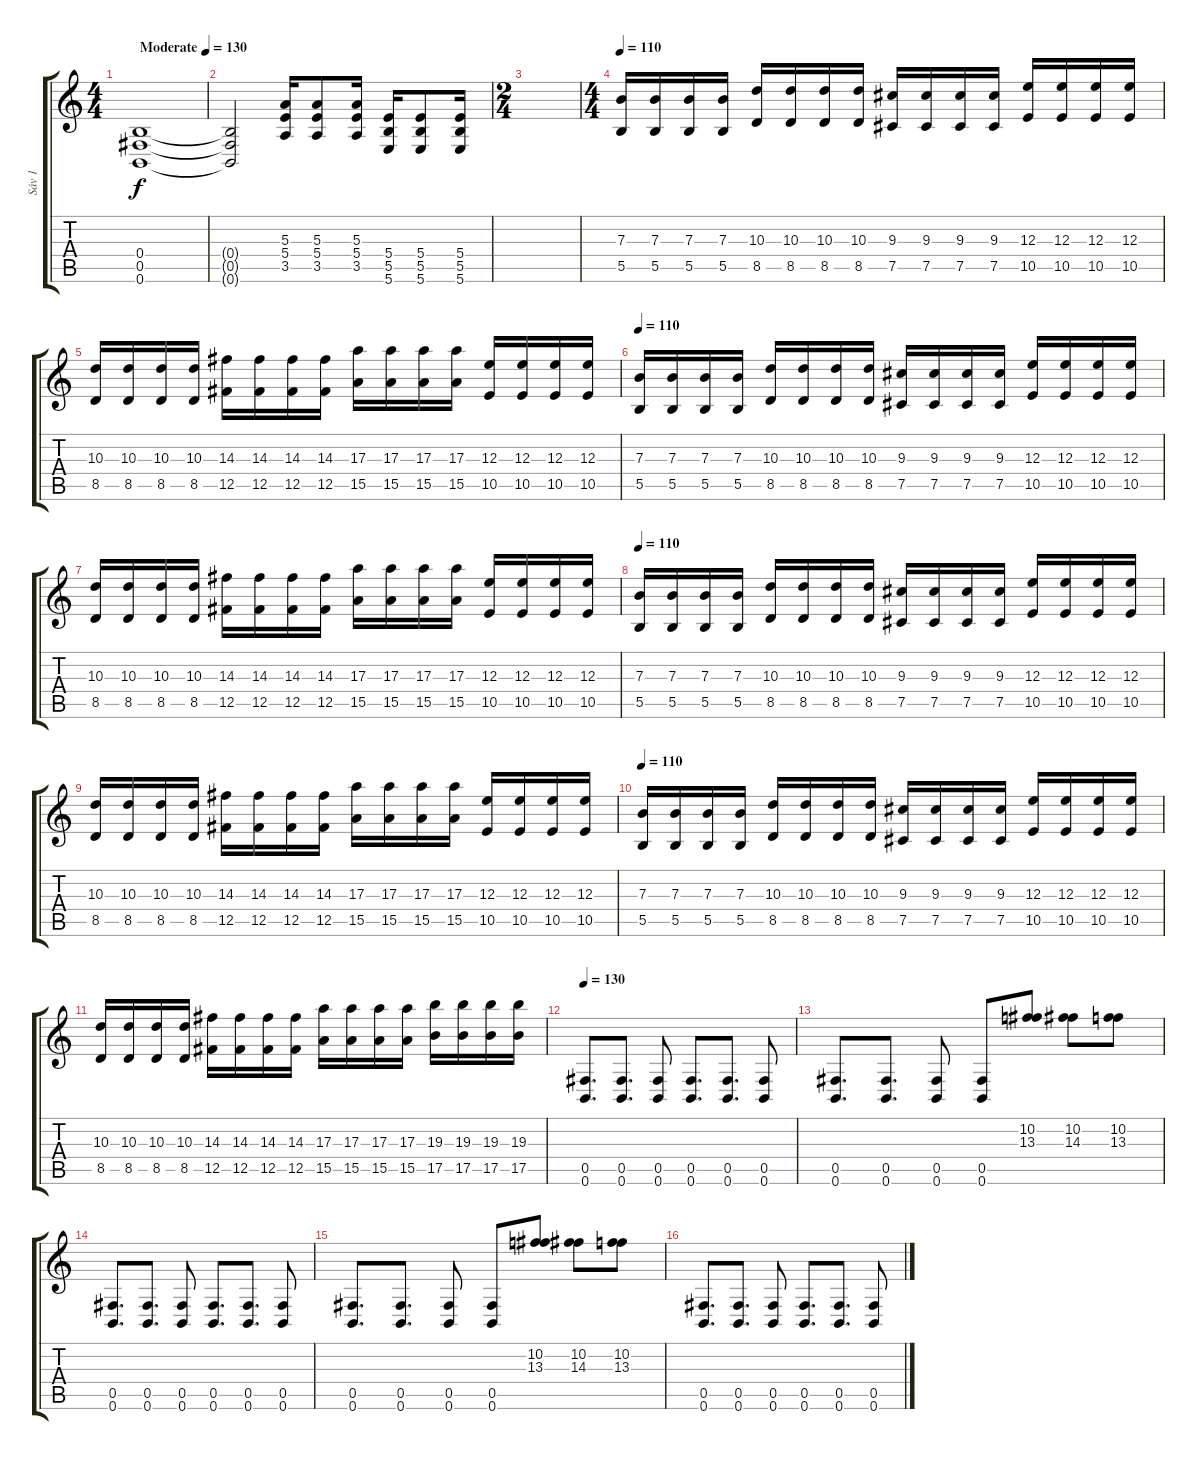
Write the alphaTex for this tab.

\track ("Sáv 1" "Sáv 1") {instrument distortionguitar}
\staff {score tabs}
\tuning (Db4 Ab3 E3 B2 Gb2 B1) {hide}
\ts (4 4)
\tempo (130 "Moderate")
\tempo 110
\tempo (130 "Moderate")
\clef g2
\ks c
(0.4 0.5 0.6).1{dy f instrument distortionguitar} |
(0.4{t} 0.5{t} 0.6{t}).2 (5.3 5.4 3.5).16 (5.3 5.4 3.5).8 (5.3 5.4 3.5).16 (5.4 5.5 5.6).16 (5.4 5.5 5.6).8 (5.4 5.5 5.6).16 |
\ts (2 4)
|
\ts (4 4)
\tempo 110
(7.3 5.5).16 (7.3 5.5).16 (7.3 5.5).16 (7.3 5.5).16 (10.3 8.5).16 (10.3 8.5).16 (10.3 8.5).16 (10.3 8.5).16 (9.3 7.5).16 (9.3 7.5).16 (9.3 7.5).16 (9.3 7.5).16 (12.3 10.5).16 (12.3 10.5).16 (12.3 10.5).16 (12.3 10.5).16 |
(10.3 8.5).16 (10.3 8.5).16 (10.3 8.5).16 (10.3 8.5).16 (14.3 12.5).16 (14.3 12.5).16 (14.3 12.5).16 (14.3 12.5).16 (17.3 15.5).16 (17.3 15.5).16 (17.3 15.5).16 (17.3 15.5).16 (12.3 10.5).16 (12.3 10.5).16 (12.3 10.5).16 (12.3 10.5).16 |
\tempo 110
(7.3 5.5).16 (7.3 5.5).16 (7.3 5.5).16 (7.3 5.5).16 (10.3 8.5).16 (10.3 8.5).16 (10.3 8.5).16 (10.3 8.5).16 (9.3 7.5).16 (9.3 7.5).16 (9.3 7.5).16 (9.3 7.5).16 (12.3 10.5).16 (12.3 10.5).16 (12.3 10.5).16 (12.3 10.5).16 |
(10.3 8.5).16 (10.3 8.5).16 (10.3 8.5).16 (10.3 8.5).16 (14.3 12.5).16 (14.3 12.5).16 (14.3 12.5).16 (14.3 12.5).16 (17.3 15.5).16 (17.3 15.5).16 (17.3 15.5).16 (17.3 15.5).16 (12.3 10.5).16 (12.3 10.5).16 (12.3 10.5).16 (12.3 10.5).16 |
\tempo 110
(7.3 5.5).16 (7.3 5.5).16 (7.3 5.5).16 (7.3 5.5).16 (10.3 8.5).16 (10.3 8.5).16 (10.3 8.5).16 (10.3 8.5).16 (9.3 7.5).16 (9.3 7.5).16 (9.3 7.5).16 (9.3 7.5).16 (12.3 10.5).16 (12.3 10.5).16 (12.3 10.5).16 (12.3 10.5).16 |
(10.3 8.5).16 (10.3 8.5).16 (10.3 8.5).16 (10.3 8.5).16 (14.3 12.5).16 (14.3 12.5).16 (14.3 12.5).16 (14.3 12.5).16 (17.3 15.5).16 (17.3 15.5).16 (17.3 15.5).16 (17.3 15.5).16 (12.3 10.5).16 (12.3 10.5).16 (12.3 10.5).16 (12.3 10.5).16 |
\tempo 110
(7.3 5.5).16 (7.3 5.5).16 (7.3 5.5).16 (7.3 5.5).16 (10.3 8.5).16 (10.3 8.5).16 (10.3 8.5).16 (10.3 8.5).16 (9.3 7.5).16 (9.3 7.5).16 (9.3 7.5).16 (9.3 7.5).16 (12.3 10.5).16 (12.3 10.5).16 (12.3 10.5).16 (12.3 10.5).16 |
(10.3 8.5).16 (10.3 8.5).16 (10.3 8.5).16 (10.3 8.5).16 (14.3 12.5).16 (14.3 12.5).16 (14.3 12.5).16 (14.3 12.5).16 (17.3 15.5).16 (17.3 15.5).16 (17.3 15.5).16 (17.3 15.5).16 (19.3 17.5).16 (19.3 17.5).16 (19.3 17.5).16 (19.3 17.5).16 |
\tempo 130
(0.5 0.6).8{d} (0.5 0.6).8{d} (0.5 0.6).8 (0.5 0.6).8{d} (0.5 0.6).8{d} (0.5 0.6).8 |
(0.5 0.6).8{d} (0.5 0.6).8{d} (0.5 0.6).8 (0.5 0.6).8 (10.2 13.3).8 (10.2 14.3).8 (10.2 13.3).8 |
(0.5 0.6).8{d} (0.5 0.6).8{d} (0.5 0.6).8 (0.5 0.6).8{d} (0.5 0.6).8{d} (0.5 0.6).8 |
(0.5 0.6).8{d} (0.5 0.6).8{d} (0.5 0.6).8 (0.5 0.6).8 (10.2 13.3).8 (10.2 14.3).8 (10.2 13.3).8 |
(0.5 0.6).8{d} (0.5 0.6).8{d} (0.5 0.6).8 (0.5 0.6).8{d} (0.5 0.6).8{d} (0.5 0.6).8
